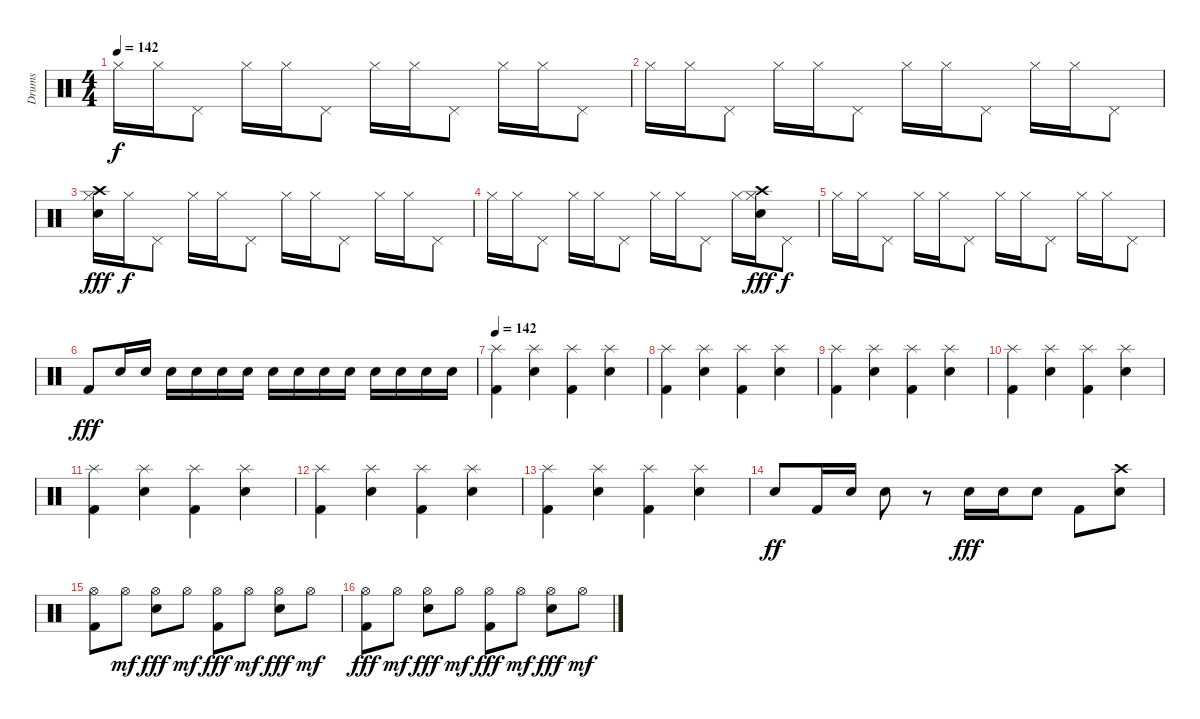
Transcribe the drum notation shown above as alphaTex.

\track ("Drums" "Drums") {instrument percussion}
\staff {score}
\articulation defaults
\ts (4 4)
\tempo 142
\clef neutral
\ks c "Hi-Hat (closed)".16{dy f} "Hi-Hat (closed)".16 "Pedal Hi-Hat (hit)".8 "Hi-Hat (closed)".16 "Hi-Hat (closed)".16 "Pedal Hi-Hat (hit)".8 "Hi-Hat (closed)".16 "Hi-Hat (closed)".16 "Pedal Hi-Hat (hit)".8 "Hi-Hat (closed)".16 "Hi-Hat (closed)".16 "Pedal Hi-Hat (hit)".8
|
"Hi-Hat (closed)".16 "Hi-Hat (closed)".16 "Pedal Hi-Hat (hit)".8 "Hi-Hat (closed)".16 "Hi-Hat (closed)".16 "Pedal Hi-Hat (hit)".8 "Hi-Hat (closed)".16 "Hi-Hat (closed)".16 "Pedal Hi-Hat (hit)".8 "Hi-Hat (closed)".16 "Hi-Hat (closed)".16 "Pedal Hi-Hat (hit)".8 |
("Hi-Hat (closed)" "Electric Snare (hit)" "Crash high (hit)").16{dy fff} "Hi-Hat (closed)".16{dy f} "Pedal Hi-Hat (hit)".8 "Hi-Hat (closed)".16 "Hi-Hat (closed)".16 "Pedal Hi-Hat (hit)".8 "Hi-Hat (closed)".16 "Hi-Hat (closed)".16 "Pedal Hi-Hat (hit)".8 "Hi-Hat (closed)".16 "Hi-Hat (closed)".16 "Pedal Hi-Hat (hit)".8 |
"Hi-Hat (closed)".16 "Hi-Hat (closed)".16 "Pedal Hi-Hat (hit)".8 "Hi-Hat (closed)".16 "Hi-Hat (closed)".16 "Pedal Hi-Hat (hit)".8 "Hi-Hat (closed)".16 "Hi-Hat (closed)".16 "Pedal Hi-Hat (hit)".8 "Hi-Hat (closed)".16 ("Hi-Hat (closed)" "Electric Snare (hit)" "Crash high (hit)").16{dy fff} "Pedal Hi-Hat (hit)".8{dy f} |
"Hi-Hat (closed)".16 "Hi-Hat (closed)".16 "Pedal Hi-Hat (hit)".8 "Hi-Hat (closed)".16 "Hi-Hat (closed)".16 "Pedal Hi-Hat (hit)".8 "Hi-Hat (closed)".16 "Hi-Hat (closed)".16 "Pedal Hi-Hat (hit)".8 "Hi-Hat (closed)".16 "Hi-Hat (closed)".16 "Pedal Hi-Hat (hit)".8 |
"Kick (hit) 2".8{dy fff} "Electric Snare (hit)".16 "Electric Snare (hit)".16 "Electric Snare (hit)".16 "Electric Snare (hit)".16 "Electric Snare (hit)".16 "Electric Snare (hit)".16 "Electric Snare (hit)".16 "Electric Snare (hit)".16 "Electric Snare (hit)".16 "Electric Snare (hit)".16 "Electric Snare (hit)".16 "Electric Snare (hit)".16 "Electric Snare (hit)".16 "Electric Snare (hit)".16 |
\tempo 142
("Splash (hit)" "Kick (hit) 2").4 ("Splash (hit)" "Electric Snare (hit)").4 ("Splash (hit)" "Kick (hit) 2").4 ("Splash (hit)" "Electric Snare (hit)").4 |
("Splash (hit)" "Kick (hit) 2").4 ("Splash (hit)" "Electric Snare (hit)").4 ("Splash (hit)" "Kick (hit) 2").4 ("Splash (hit)" "Electric Snare (hit)").4 |
("Splash (hit)" "Kick (hit) 2").4 ("Splash (hit)" "Electric Snare (hit)").4 ("Splash (hit)" "Kick (hit) 2").4 ("Splash (hit)" "Electric Snare (hit)").4 |
("Splash (hit)" "Kick (hit) 2").4 ("Splash (hit)" "Electric Snare (hit)").4 ("Splash (hit)" "Kick (hit) 2").4 ("Splash (hit)" "Electric Snare (hit)").4 |
("Splash (hit)" "Kick (hit) 2").4 ("Splash (hit)" "Electric Snare (hit)").4 ("Splash (hit)" "Kick (hit) 2").4 ("Splash (hit)" "Electric Snare (hit)").4 |
("Splash (hit)" "Kick (hit) 2").4 ("Splash (hit)" "Electric Snare (hit)").4 ("Splash (hit)" "Kick (hit) 2").4 ("Splash (hit)" "Electric Snare (hit)").4 |
("Splash (hit)" "Kick (hit) 2").4 ("Splash (hit)" "Electric Snare (hit)").4 ("Splash (hit)" "Kick (hit) 2").4 ("Splash (hit)" "Electric Snare (hit)").4 |
"Electric Snare (hit)".8{dy ff} "Kick (hit) 2".16 "Electric Snare (hit)".16 "Electric Snare (hit)".8 r.8 "Electric Snare (hit)".16{dy fff} "Electric Snare (hit)".16 "Electric Snare (hit)".8 "Kick (hit) 2".8 ("Electric Snare (hit)" "Crash high (hit)").8 |
("Hi-Hat (open)" "Kick (hit) 2").8 "Hi-Hat (open)".8{dy mf} ("Hi-Hat (open)" "Electric Snare (hit)").8{dy fff} "Hi-Hat (open)".8{dy mf} ("Hi-Hat (open)" "Kick (hit) 2").8{dy fff} "Hi-Hat (open)".8{dy mf} ("Hi-Hat (open)" "Electric Snare (hit)").8{dy fff} "Hi-Hat (open)".8{dy mf} |
("Hi-Hat (open)" "Kick (hit) 2").8{dy fff} "Hi-Hat (open)".8{dy mf} ("Hi-Hat (open)" "Electric Snare (hit)").8{dy fff} "Hi-Hat (open)".8{dy mf} ("Hi-Hat (open)" "Kick (hit) 2").8{dy fff} "Hi-Hat (open)".8{dy mf} ("Hi-Hat (open)" "Electric Snare (hit)").8{dy fff} "Hi-Hat (open)".8{dy mf}
